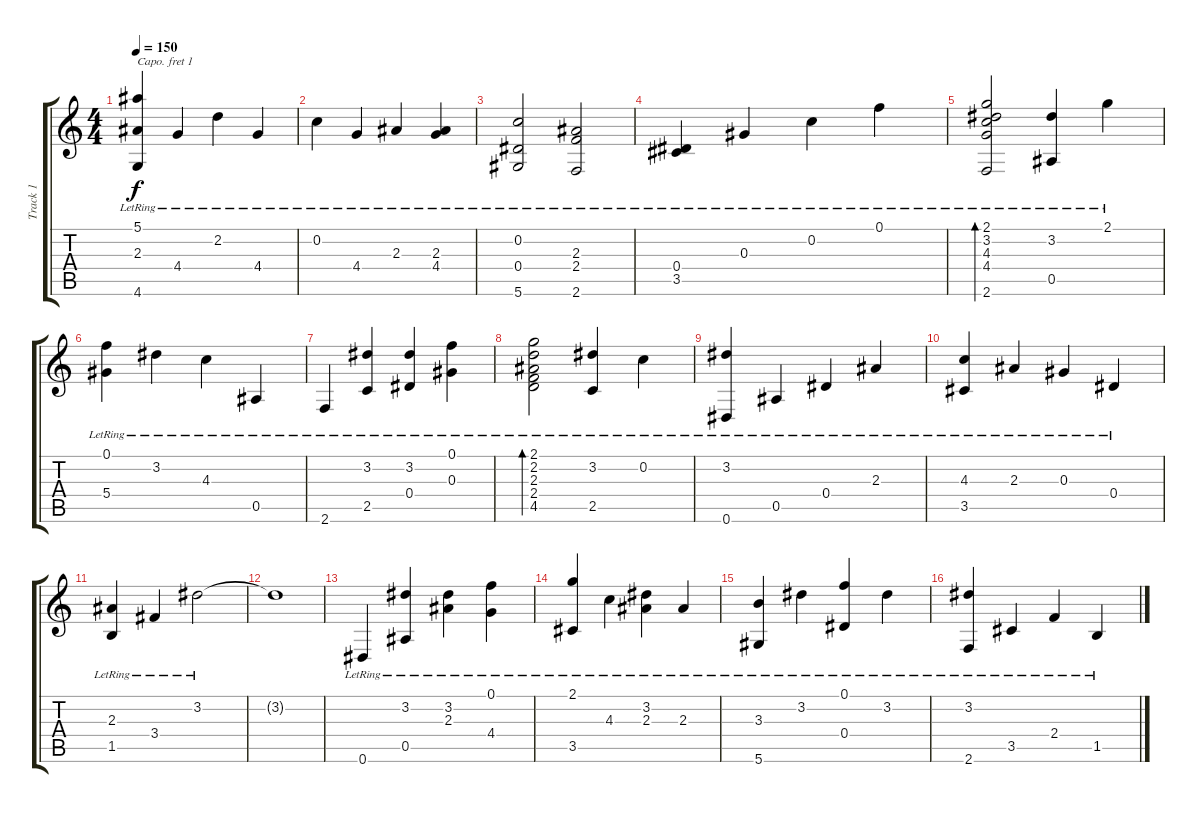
\track ("Track 1" "Track 1") {instrument acousticguitarsteel}
\staff {score tabs}
\capo 1
\tuning (E4 B3 G3 D3 A2 D2) {hide}
\ts (4 4)
\tempo 150
\clef g2
\ks c
(5.1{lr} 2.3{lr} 4.6{lr}).4{dy f} 4.4{lr}.4 2.2{lr}.4 4.4{lr}.4 |
0.2{lr}.4 4.4{lr}.4 2.3{lr}.4 (2.3{lr} 4.4{lr}).4 |
(0.2{lr} 0.4 5.6{lr}).2 (2.3{lr} 2.4{lr} 2.6{lr}).2 |
(0.4{lr} 3.5{lr}).4 0.3{lr}.4 0.2{lr}.4 0.1{lr}.4 |
(2.1{lr} 3.2{lr} 4.3{lr} 4.4{lr} 2.6{lr}).2{bd 240} (3.2{lr} 0.5).4 2.1{lr}.4 |
(0.1{lr} 5.4{lr}).4 3.2{lr}.4 4.3{lr}.4 0.5{lr}.4 |
2.6{lr}.4 (3.2{lr} 2.5).4 (3.2{lr} 0.4{lr}).4 (0.1{lr} 0.3).4 |
(2.1{lr} 2.2{lr} 2.3{lr} 2.4{lr} 4.5{lr}).2{bd 240} (3.2{lr} 2.5{lr}).4 0.2{lr}.4 |
(3.2{lr} 0.6{lr}).4 0.5{lr}.4 0.4{lr}.4 2.3{lr}.4 |
(4.3{lr} 3.5).4 2.3{lr}.4 0.3{lr}.4 0.4{lr}.4 |
(2.3{lr} 1.5{lr}).4 3.4{lr}.4 3.2{lr}.2 |
3.2{t}.1 |
0.6{lr}.4 (3.2{lr} 0.5{lr}).4 (3.2{lr} 2.3).4 (0.1{lr} 4.4).4 |
(2.1 3.5{lr}).4 4.3{lr}.4 (3.2{lr} 2.3).4 2.3{lr}.4 |
(3.3{lr} 5.6{lr}).4 3.2{lr}.4 (0.1{lr} 0.4{lr}).4 3.2{lr}.4 |
(3.2{lr} 2.6{lr}).4 3.5{lr}.4 2.4{lr}.4 1.5{lr}.4
